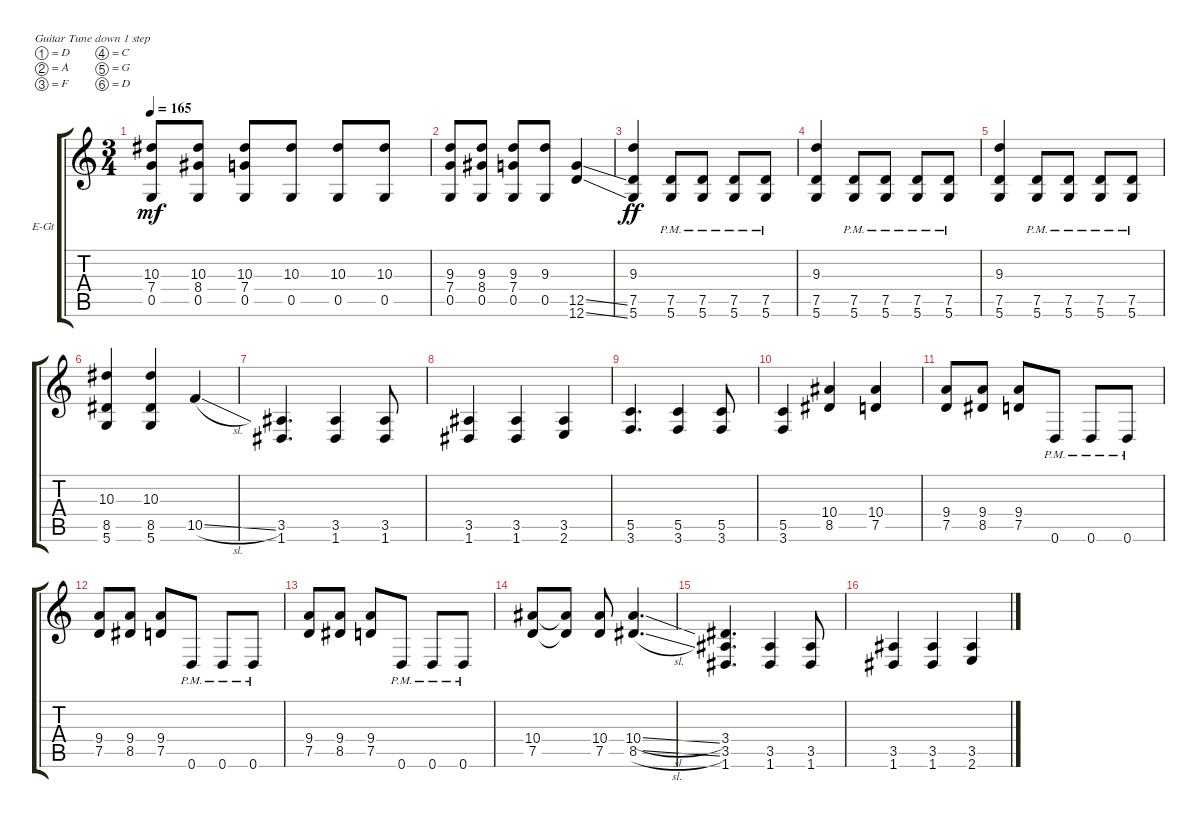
\bracketExtendMode groupsimilarinstruments
\firstSystemTrackNameOrientation horizontal
\otherSystemsTrackNameOrientation horizontal
\track ("Electric Guitar 1" "E-Gt") {instrument distortionguitar}
\staff {score tabs}
\tuning (D4 A3 F3 C3 G2 D2)
\ts (3 4)
\tempo 165
\clef g2
\ks c
(7.4 0.5 10.3).8{dy mf} (8.4 0.5 10.3).8 (7.4 0.5 10.3).8 (0.5 10.3).8 (0.5 10.3).8 (0.5 10.3).8 |
(0.5 9.3 7.4).8 (0.5 9.3 8.4).8 (0.5 9.3 7.4).8 (0.5 9.3).8 (12.5{ss} 12.6{ss}).4 |
(5.6 7.5 9.3).4{dy ff} (5.6{pm} 7.5{pm}).8 (5.6{pm} 7.5{pm}).8 (5.6{pm} 7.5{pm}).8 (5.6{pm} 7.5{pm}).8 |
(5.6 7.5 9.3).4 (5.6{pm} 7.5{pm}).8 (5.6{pm} 7.5{pm}).8 (5.6{pm} 7.5{pm}).8 (5.6{pm} 7.5{pm}).8 |
(5.6 7.5 9.3).4 (5.6{pm} 7.5{pm}).8 (5.6{pm} 7.5{pm}).8 (5.6{pm} 7.5{pm}).8 (5.6{pm} 7.5{pm}).8 |
(5.6 8.5 10.3).4 (5.6 8.5 10.3).4 10.5{sl}.4 |
(1.6 3.5).4{d} (1.6 3.5).4 (1.6 3.5).8 |
(1.6 3.5).4 (1.6 3.5).4 (2.6 3.5).4 |
(3.6 5.5).4{d} (3.6 5.5).4 (3.6 5.5).8 |
(3.6 5.5).4 (8.5 10.4).4 (7.5 10.4).4 |
(7.5 9.4).8 (8.5 9.4).8 (7.5 9.4).8 0.6{pm}.8 0.6{pm}.8 0.6{pm}.8 |
(7.5 9.4).8 (8.5 9.4).8 (7.5 9.4).8 0.6{pm}.8 0.6{pm}.8 0.6{pm}.8 |
(7.5 9.4).8 (8.5 9.4).8 (7.5 9.4).8 0.6{pm}.8 0.6{pm}.8 0.6{pm}.8 |
(10.4 7.5).8 (10.4{t} 7.5{t}).8 (10.4 7.5).8 (10.4{sl} 8.5{sl}).4{d} |
(1.6 3.5 3.4).4{d} (1.6 3.5).4 (1.6 3.5).8 |
(1.6 3.5).4 (1.6 3.5).4 (2.6 3.5).4
